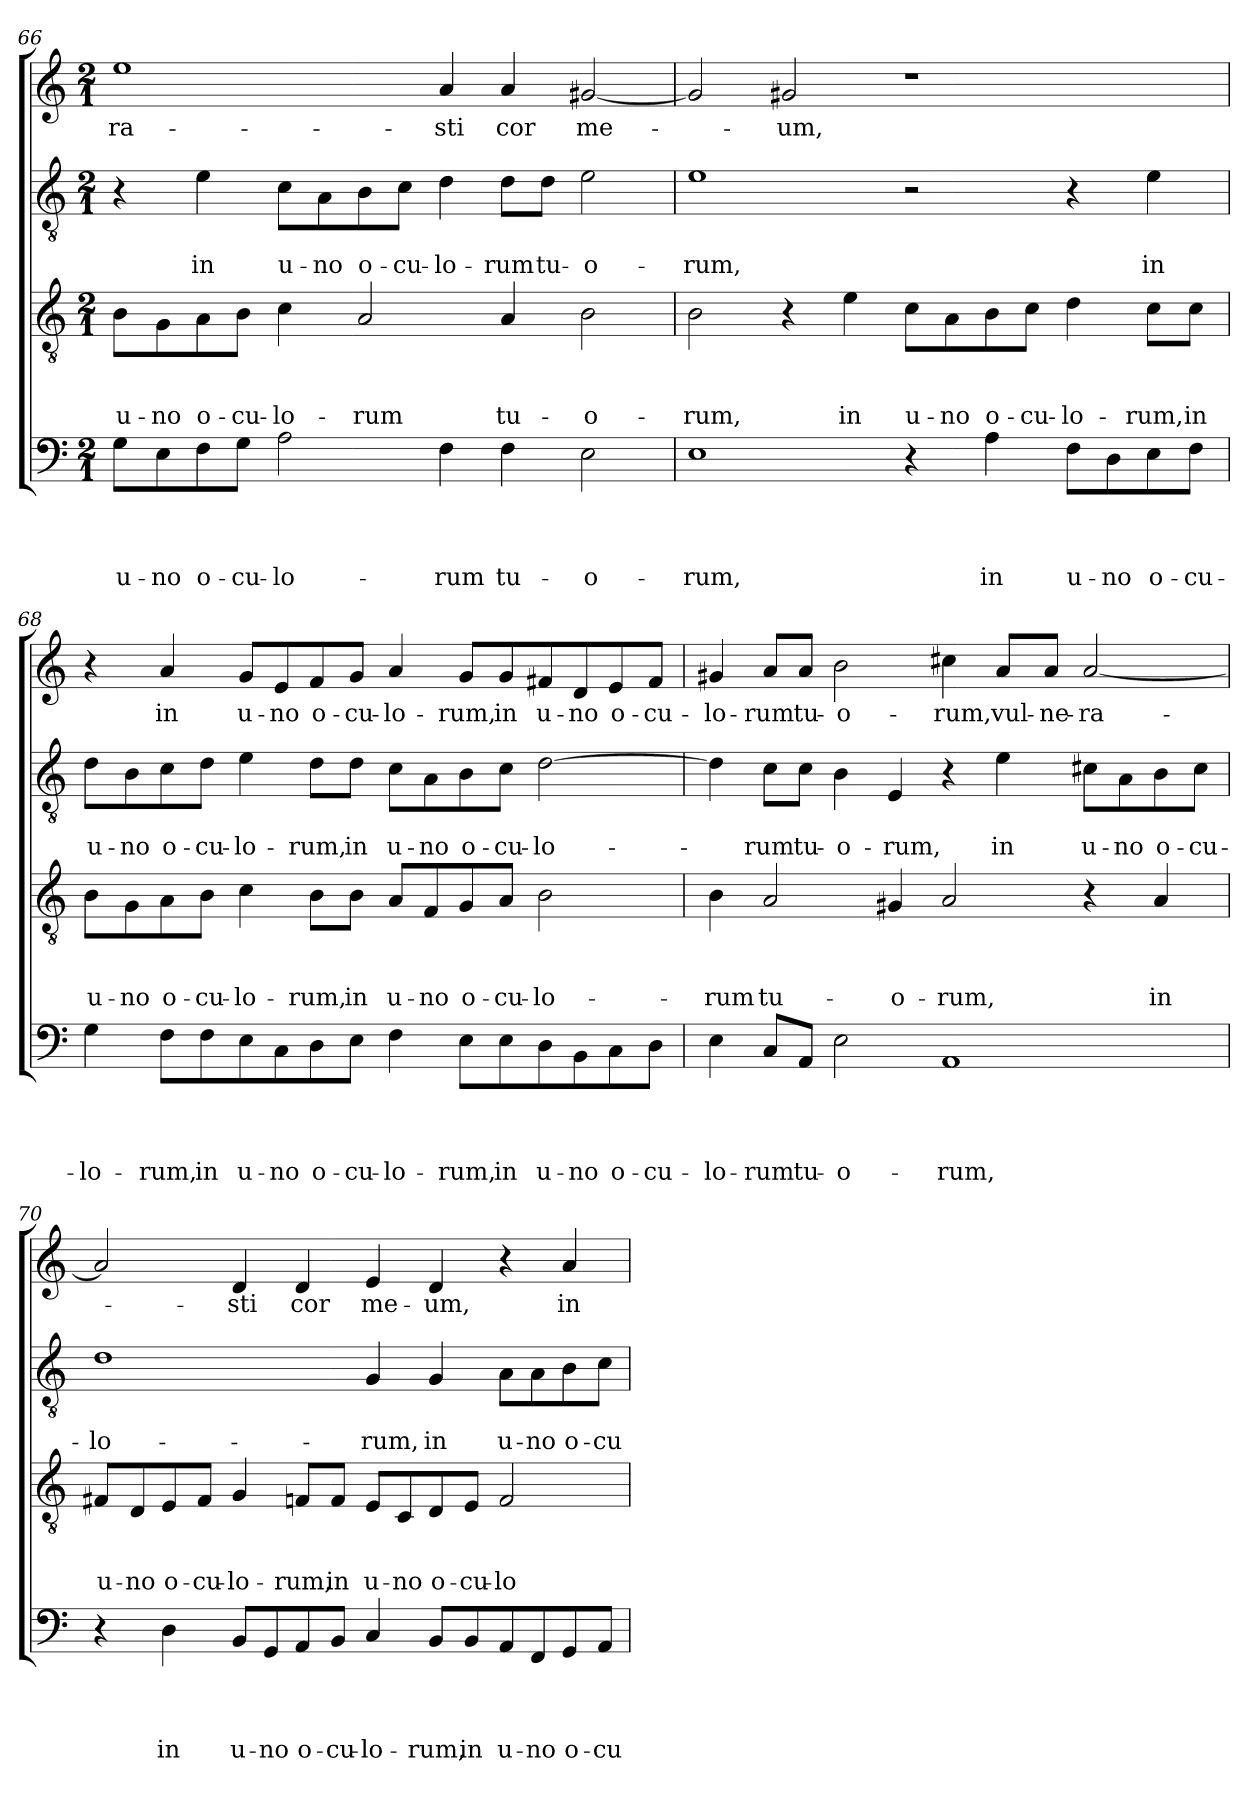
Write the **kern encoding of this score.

**kern	**text	**text	**text	**text	**kern	**text	**text	**text	**kern	**text	**text	**kern	**text
*part4	*part4	*part4	*part4	*part4	*part3	*part3	*part3	*part3	*part2	*part2	*part2	*part1	*part1
*staff4	*staff4	*staff4	*staff4	*staff4	*staff3	*staff3	*staff3	*staff3	*staff2	*staff2	*staff2	*staff1	*staff1
!!LO:LB:g=z
*clefF4	*	*	*	*	*clefGv2	*	*	*	*clefGv2	*	*	*clefG2	*
*k[]	*	*	*	*	*k[]	*	*	*	*k[]	*	*	*k[]	*
*C:	*	*	*	*	*C:	*	*	*	*C:	*	*	*C:	*
*M2/1	*	*	*	*	*M2/1	*	*	*	*M2/1	*	*	*M2/1	*
=66	=66	=66	=66	=66	=66	=66	=66	=66	=66	=66	=66	=66	=66
!	!	!	!	!LO:LY:b	!	!	!	!LO:LY:b	!	!	!	!	!LO:LY:b
8G\L	.	.	.	u-	8B\L	.	.	u-	4r	.	.	1ee	-ra-
!	!	!	!	!LO:LY:b	!	!	!	!LO:LY:b	!	!	!	!	!
8E\	.	.	.	-no	8G\	.	.	-no	.	.	.	.	.
!	!	!	!	!LO:LY:b	!	!	!	!LO:LY:b	!	!	!LO:LY:b	!	!
8F\	.	.	.	o-	8A\	.	.	o-	4e\	.	in	.	.
!	!	!	!	!LO:LY:b	!	!	!	!LO:LY:b	!	!	!	!	!
8G\J	.	.	.	-cu-	8B\J	.	.	-cu-	.	.	.	.	.
!	!	!	!	!LO:LY:b	!	!	!	!LO:LY:b	!	!	!LO:LY:b	!	!
2A\	.	.	.	-lo-	4c\	.	.	-lo-	8c\L	.	u-	.	.
!	!	!	!	!	!	!	!	!	!	!	!LO:LY:b	!	!
.	.	.	.	.	.	.	.	.	8A\	.	-no	.	.
!	!	!	!	!	!	!	!	!LO:LY:b	!	!	!LO:LY:b	!	!
.	.	.	.	.	2A/	.	.	-rum	8B\	.	o-	.	.
!	!	!	!	!	!	!	!	!	!	!	!LO:LY:b	!	!
.	.	.	.	.	.	.	.	.	8c\J	.	-cu-	.	.
!	!	!	!	!LO:LY:b	!	!	!	!	!	!	!LO:LY:b	!	!LO:LY:b
4F\	.	.	.	-rum	.	.	.	.	4d\	.	-lo-	4a/	-sti
!	!	!	!	!LO:LY:b	!	!	!	!LO:LY:b	!	!	!LO:LY:b	!	!LO:LY:b
4F\	.	.	.	tu-	4A/	.	.	tu-	8d\L	.	-rum	4a/	cor
!	!	!	!	!	!	!	!	!	!	!	!LO:LY:b	!	!
.	.	.	.	.	.	.	.	.	8d\J	.	tu-	.	.
!	!	!	!	!LO:LY:b	!	!	!	!LO:LY:b	!	!	!LO:LY:b	!	!LO:LY:b
2E\	.	.	.	-o-	2B\	.	.	-o-	2e\	.	-o-	[2g#X/	me-
=67	=67	=67	=67	=67	=67	=67	=67	=67	=67	=67	=67	=67	=67
!	!	!	!	!LO:LY:b	!	!	!	!LO:LY:b	!	!	!LO:LY:b	!	!
1E	.	.	.	-rum,	2B\	.	.	-rum,	1e	.	-rum,	2g#/]	.
!	!	!	!	!	!	!	!	!	!	!	!	!	!LO:LY:b
.	.	.	.	.	4r	.	.	.	.	.	.	2g#X/	-um,
!	!	!	!	!	!	!	!	!LO:LY:b	!	!	!	!	!
.	.	.	.	.	4e\	.	.	in	.	.	.	.	.
!	!	!	!	!	!	!	!	!LO:LY:b	!	!	!	!	!
4r	.	.	.	.	8c\L	.	.	u-	2r	.	.	1r	.
!	!	!	!	!	!	!	!	!LO:LY:b	!	!	!	!	!
.	.	.	.	.	8A\	.	.	-no	.	.	.	.	.
!	!	!	!	!LO:LY:b	!	!	!	!LO:LY:b	!	!	!	!	!
4A\	.	.	.	in	8B\	.	.	o-	.	.	.	.	.
!	!	!	!	!	!	!	!	!LO:LY:b	!	!	!	!	!
.	.	.	.	.	8c\J	.	.	-cu-	.	.	.	.	.
!	!	!	!	!LO:LY:b	!	!	!	!LO:LY:b	!	!	!	!	!
8F\L	.	.	.	u-	4d\	.	.	-lo-	4r	.	.	.	.
!	!	!	!	!LO:LY:b	!	!	!	!	!	!	!	!	!
8D\	.	.	.	-no	.	.	.	.	.	.	.	.	.
!	!	!	!	!LO:LY:b	!	!	!	!LO:LY:b	!	!	!LO:LY:b	!	!
8E\	.	.	.	o-	8c\L	.	.	-rum,	4e\	.	in	.	.
!	!	!	!	!LO:LY:b	!	!	!	!LO:LY:b	!	!	!	!	!
8F\J	.	.	.	-cu-	8c\J	.	.	in	.	.	.	.	.
!!LO:LB:g=z
=68	=68	=68	=68	=68	=68	=68	=68	=68	=68	=68	=68	=68	=68
!	!	!	!	!LO:LY:b	!	!	!	!LO:LY:b	!	!	!LO:LY:b	!	!
4G\	.	.	.	-lo-	8B\L	.	.	u-	8d\L	.	u-	4r	.
!	!	!	!	!	!	!	!	!LO:LY:b	!	!	!LO:LY:b	!	!
.	.	.	.	.	8G\	.	.	-no	8B\	.	-no	.	.
!	!	!	!	!LO:LY:b	!	!	!	!LO:LY:b	!	!	!LO:LY:b	!	!LO:LY:b
8F\L	.	.	.	-rum,	8A\	.	.	o-	8c\	.	o-	4a/	in
!	!	!	!	!LO:LY:b	!	!	!	!LO:LY:b	!	!	!LO:LY:b	!	!
8F\	.	.	.	in	8B\J	.	.	-cu-	8d\J	.	-cu-	.	.
!	!	!	!	!LO:LY:b	!	!	!	!LO:LY:b	!	!	!LO:LY:b	!	!LO:LY:b
8E\	.	.	.	u-	4c\	.	.	-lo-	4e\	.	-lo-	8g/L	u-
!	!	!	!	!LO:LY:b	!	!	!	!	!	!	!	!	!LO:LY:b
8C\	.	.	.	-no	.	.	.	.	.	.	.	8e/	-no
!	!	!	!	!LO:LY:b	!	!	!	!LO:LY:b	!	!	!LO:LY:b	!	!LO:LY:b
8D\	.	.	.	o-	8B\L	.	.	-rum,	8d\L	.	-rum,	8f/	o-
!	!	!	!	!LO:LY:b	!	!	!	!LO:LY:b	!	!	!LO:LY:b	!	!LO:LY:b
8E\J	.	.	.	-cu-	8B\J	.	.	in	8d\J	.	in	8g/J	-cu-
!	!	!	!	!LO:LY:b	!	!	!	!LO:LY:b	!	!	!LO:LY:b	!	!LO:LY:b
4F\	.	.	.	-lo-	8A/L	.	.	u-	8c\L	.	u-	4a/	-lo-
!	!	!	!	!	!	!	!	!LO:LY:b	!	!	!LO:LY:b	!	!
.	.	.	.	.	8F/	.	.	-no	8A\	.	-no	.	.
!	!	!	!	!LO:LY:b	!	!	!	!LO:LY:b	!	!	!LO:LY:b	!	!LO:LY:b
8E\L	.	.	.	-rum,	8G/	.	.	o-	8B\	.	o-	8g/L	-rum,
!	!	!	!	!LO:LY:b	!	!	!	!LO:LY:b	!	!	!LO:LY:b	!	!LO:LY:b
8E\	.	.	.	in	8A/J	.	.	-cu-	8c\J	.	-cu-	8g/	in
!	!	!	!	!LO:LY:b	!	!	!	!LO:LY:b	!	!	!LO:LY:b	!	!LO:LY:b
8D\	.	.	.	u-	2B\	.	.	-lo-	[2d\	.	-lo-	8f#X/	u-
!	!	!	!	!LO:LY:b	!	!	!	!	!	!	!	!	!LO:LY:b
8BB\	.	.	.	-no	.	.	.	.	.	.	.	8d/	-no
!	!	!	!	!LO:LY:b	!	!	!	!	!	!	!	!	!LO:LY:b
8C\	.	.	.	o-	.	.	.	.	.	.	.	8e/	o-
!	!	!	!	!LO:LY:b	!	!	!	!	!	!	!	!	!LO:LY:b
8D\J	.	.	.	-cu-	.	.	.	.	.	.	.	8f#/J	-cu-
=69	=69	=69	=69	=69	=69	=69	=69	=69	=69	=69	=69	=69	=69
!	!	!	!	!LO:LY:b	!	!	!	!LO:LY:b	!	!	!	!	!LO:LY:b
4E\	.	.	.	-lo-	4B\	.	.	-rum	4d\]	.	.	4g#X/	-lo-
!	!	!	!	!LO:LY:b	!	!	!	!LO:LY:b	!	!	!LO:LY:b	!	!LO:LY:b
8C/L	.	.	.	-rum	2A/	.	.	tu-	8c\L	.	-rum	8a/L	-rum
!	!	!	!	!LO:LY:b	!	!	!	!	!	!	!LO:LY:b	!	!LO:LY:b
8AA/J	.	.	.	tu-	.	.	.	.	8c\J	.	tu-	8a/J	tu-
!	!	!	!	!LO:LY:b	!	!	!	!	!	!	!LO:LY:b	!	!LO:LY:b
2E\	.	.	.	-o-	.	.	.	.	4B\	.	-o-	2b\	-o-
!	!	!	!	!	!	!	!	!LO:LY:b	!	!	!LO:LY:b	!	!
.	.	.	.	.	4G#X/	.	.	-o-	4E/	.	-rum,	.	.
!	!	!	!	!LO:LY:b	!	!	!	!LO:LY:b	!	!	!	!	!LO:LY:b
1AA	.	.	.	-rum,	2A/	.	.	-rum,	4r	.	.	4cc#X\	-rum,
!	!	!	!	!	!	!	!	!	!	!	!LO:LY:b	!	!LO:LY:b
.	.	.	.	.	.	.	.	.	4e\	.	in	8a/L	vul-
!	!	!	!	!	!	!	!	!	!	!	!	!	!LO:LY:b
.	.	.	.	.	.	.	.	.	.	.	.	8a/J	-ne-
!	!	!	!	!	!	!	!	!	!	!	!LO:LY:b	!	!LO:LY:b
.	.	.	.	.	4r	.	.	.	8c#X\L	.	u-	[2a/	-ra-
!	!	!	!	!	!	!	!	!	!	!	!LO:LY:b	!	!
.	.	.	.	.	.	.	.	.	8A\	.	-no	.	.
!	!	!	!	!	!	!	!	!LO:LY:b	!	!	!LO:LY:b	!	!
.	.	.	.	.	4A/	.	.	in	8B\	.	o-	.	.
!	!	!	!	!	!	!	!	!	!	!	!LO:LY:b	!	!
.	.	.	.	.	.	.	.	.	8c#\J	.	-cu-	.	.
!!LO:PB:g=z
=70	=70	=70	=70	=70	=70	=70	=70	=70	=70	=70	=70	=70	=70
!	!	!	!	!	!	!	!	!LO:LY:b	!	!	!LO:LY:b	!	!
4r	.	.	.	.	8F#X/L	.	.	u-	1d	.	-lo-	2a/]	.
!	!	!	!	!	!	!	!	!LO:LY:b	!	!	!	!	!
.	.	.	.	.	8D/	.	.	-no	.	.	.	.	.
!	!	!	!	!LO:LY:b	!	!	!	!LO:LY:b	!	!	!	!	!
4D\	.	.	.	in	8E/	.	.	o-	.	.	.	.	.
!	!	!	!	!	!	!	!	!LO:LY:b	!	!	!	!	!
.	.	.	.	.	8F#/J	.	.	-cu-	.	.	.	.	.
!	!	!	!	!LO:LY:b	!	!	!	!LO:LY:b	!	!	!	!	!LO:LY:b
8BB/L	.	.	.	u-	4G/	.	.	-lo-	.	.	.	4d/	-sti
!	!	!	!	!LO:LY:b	!	!	!	!	!	!	!	!	!
8GG/	.	.	.	-no	.	.	.	.	.	.	.	.	.
!	!	!	!	!LO:LY:b	!	!	!	!LO:LY:b	!	!	!	!	!LO:LY:b
8AA/	.	.	.	o-	8Fn/L	.	.	-rum,	.	.	.	4d/	cor
!	!	!	!	!LO:LY:b	!	!	!	!LO:LY:b	!	!	!	!	!
8BB/J	.	.	.	-cu-	8F/J	.	.	in	.	.	.	.	.
!	!	!	!	!LO:LY:b	!	!	!	!LO:LY:b	!	!	!LO:LY:b	!	!LO:LY:b
4C/	.	.	.	-lo-	8E/L	.	.	u-	4G/	.	-rum,	4e/	me-
!	!	!	!	!	!	!	!	!LO:LY:b	!	!	!	!	!
.	.	.	.	.	8C/	.	.	-no	.	.	.	.	.
!	!	!	!	!LO:LY:b	!	!	!	!LO:LY:b	!	!	!LO:LY:b	!	!LO:LY:b
8BB/L	.	.	.	-rum,	8D/	.	.	o-	4G/	.	in	4d/	-um,
!	!	!	!	!LO:LY:b	!	!	!	!LO:LY:b	!	!	!	!	!
8BB/	.	.	.	in	8E/J	.	.	-cu-	.	.	.	.	.
!	!	!	!	!LO:LY:b	!	!	!	!LO:LY:b	!	!	!LO:LY:b	!	!
8AA/	.	.	.	u-	2F/	.	.	-lo-	8A\L	.	u-	4r	.
!	!	!	!	!LO:LY:b	!	!	!	!	!	!	!LO:LY:b	!	!
8FF/	.	.	.	-no	.	.	.	.	8A\	.	-no	.	.
!	!	!	!	!LO:LY:b	!	!	!	!	!	!	!LO:LY:b	!	!LO:LY:b
8GG/	.	.	.	o-	.	.	.	.	8B\	.	o-	4a/	in
!	!	!	!	!LO:LY:b	!	!	!	!	!	!	!LO:LY:b	!	!
8AA/J	.	.	.	-cu-	.	.	.	.	8c\J	.	-cu-	.	.
=	=	=	=	=	=	=	=	=	=	=	=	=	=
*-	*-	*-	*-	*-	*-	*-	*-	*-	*-	*-	*-	*-	*-
